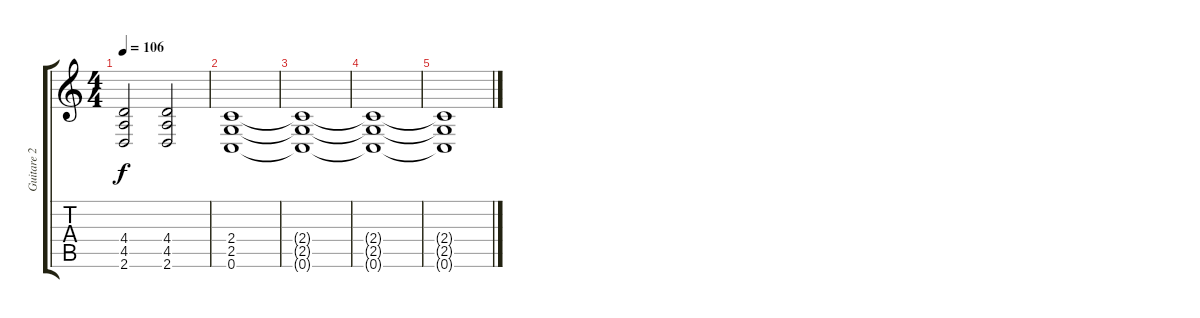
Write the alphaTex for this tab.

\track ("Guitare 2" "Guitare 2") {instrument distortionguitar}
\staff {score tabs}
\tuning (C4 G3 Eb3 Bb2 F2 C2) {hide}
\ts (4 4)
\tempo 106
\clef g2
\ks c
(4.4 4.5 2.6).2{dy f} (4.4 4.5 2.6).2 |
(2.4 2.5 0.6).1 |
(2.4{t} 2.5{t} 0.6{t}).1 |
(2.4{t} 2.5{t} 0.6{t}).1 |
(2.4{t} 2.5{t} 0.6{t}).1
